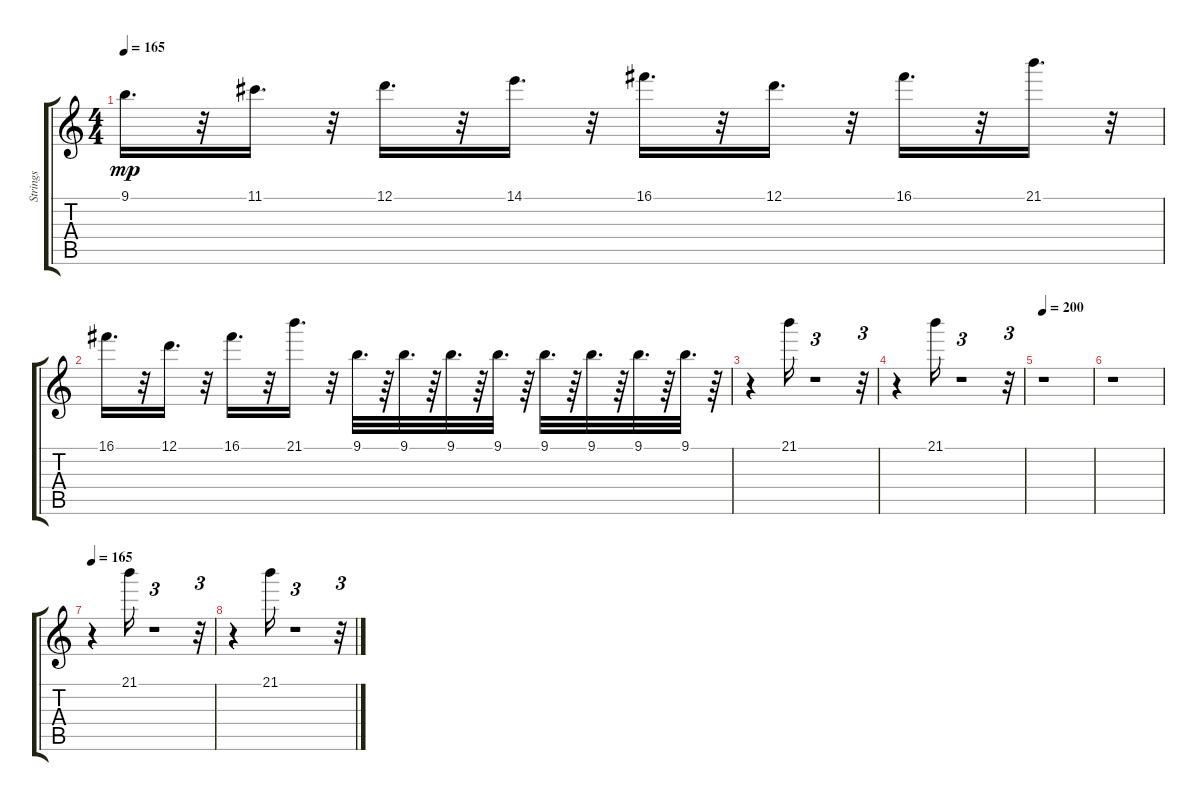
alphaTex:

\track ("Strings" "Strings") {instrument stringensemble1}
\staff {score tabs}
\tuning (D5 Db5 C5 B4 Bb4 A4) {hide}
\ts (4 4)
\tempo 165
\clef g2
\ks c
9.1.16{d dy mp} r.32 11.1.16{d} r.32 12.1.16{d} r.32 14.1.16{d} r.32 16.1.16{d} r.32 12.1.16{d} r.32 16.1.16{d} r.32 21.1.16{d} r.32 |
16.1.16{d} r.32 12.1.16{d} r.32 16.1.16{d} r.32 21.1.16{d} r.32 9.1.32{d} r.64 9.1.32{d} r.64 9.1.32{d} r.64 9.1.32{d} r.64 9.1.32{d} r.64 9.1.32{d} r.64 9.1.32{d} r.64 9.1.32{d} r.64 |
r.4 21.1.16 r.1{tu (3 2)} r.32{tu (3 2)} |
r.4 21.1.16 r.1{tu (3 2)} r.32{tu (3 2)} |
\tempo 200
r.1 |
r.1 |
\tempo 165
r.4 21.1.16 r.1{tu (3 2)} r.32{tu (3 2)} |
r.4 21.1.16 r.1{tu (3 2)} r.32{tu (3 2)}
